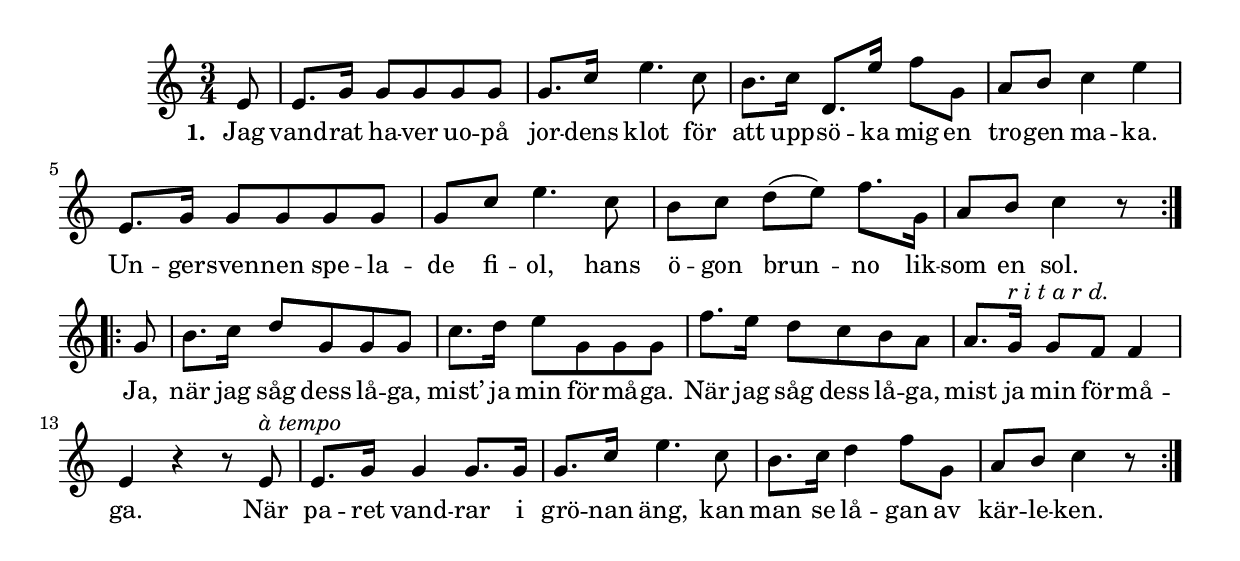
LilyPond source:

{
\time 3/4
\key c \major

\repeat volta 2 { 
 \partial 8
 e'8  | 
 e'8. g'16 g'8 g' g' g'  | 
 g'8. c''16 e''4. c''8  | 
 b'8. c''16 d'8. e''16 f''8 g'  | 
 a' b' c''4 e''  | 
 e'8. g'16 g'8 g' g' g'  | 
 g' c'' e''4. c''8  | 
 b' c'' d''-( e''-) f''8. g'16  | 
 a'8 b' c''4 r8 \break
 } %( endrepeat )% 
\repeat volta 2 { 
 g'  | 
 b'8. c''16 d''8 g' g' g'  | 
 c''8. d''16 e''8 g' g' g'  | 
 f''8. e''16 d''8 c'' b' a'  | 
 a'8. g'16^\markup { \italic "r i t a r d." } g'8 f' f'4  | 
 e' r r8 e'^\markup { \italic "à tempo" }  | 
 e'8. g'16 g'4 g'8. g'16  | 
 g'8. c''16 e''4. c''8  | 
 b'8. c''16 d''4 f''8 g'  | 
 a' b' c''4 r8
 } %( endrepeat )% 
 }
 \addlyrics {
     \set stanza = #"1. "
     Jag vand -- rat ha -- ver uo -- på jor -- dens klot för att upp -- sö -- ka mig en
     tro -- gen ma -- ka. Un -- ger -- sven -- nen spe -- la -- de fi -- ol, hans
     ö -- gon brun --  -- no lik -- som en sol. Ja, när jag såg dess lå -- ga,
     mist’ ja min för -- må -- ga. När jag såg dess lå -- ga, mist ja min för -- må -- 
     ga. När pa -- ret vand -- rar i grö -- nan äng, kan man se lå -- gan av kär -- le -- ken.
}
